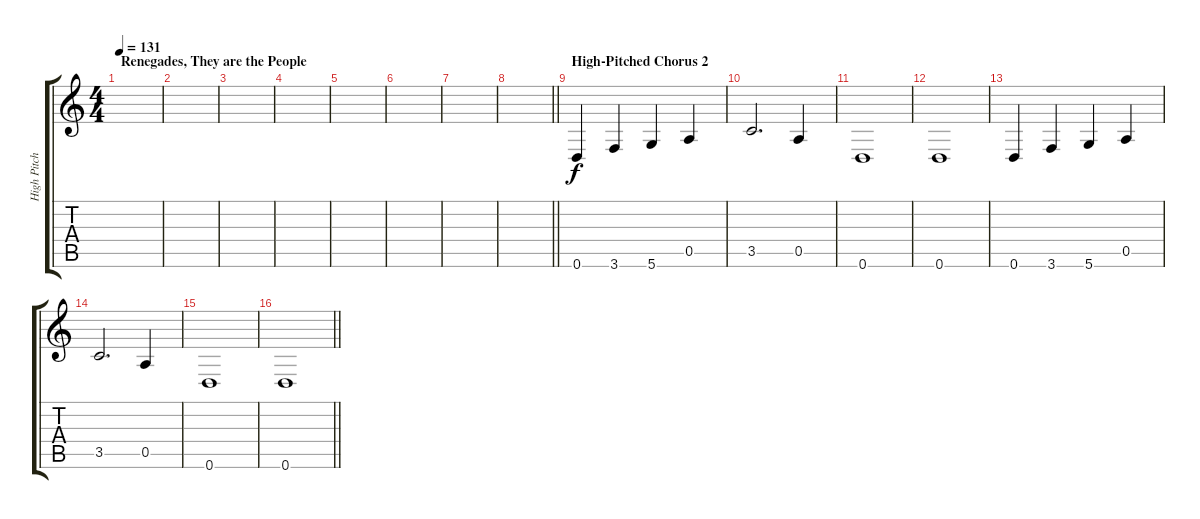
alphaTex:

\track ("High Pitch Guitar(What You Play)" "High Pitch") {instrument overdrivenguitar}
\staff {score tabs}
\tuning (E4 B3 G3 D3 A2 D2) {hide}
\ts (4 4)
\section ("" "Renegades, They are the People")
\tempo 131
\clef g2
\ks c
|
|
|
|
|
|
|
\barLineRight lightlight
|
\section ("" "High-Pitched Chorus 2")
0.6.4 3.6.4 5.6.4 0.5.4 |
3.5.2{d} 0.5.4 |
0.6.1 |
0.6.1 |
0.6.4 3.6.4 5.6.4 0.5.4 |
3.5.2{d} 0.5.4 |
0.6.1 |
\barLineRight lightlight
0.6.1
